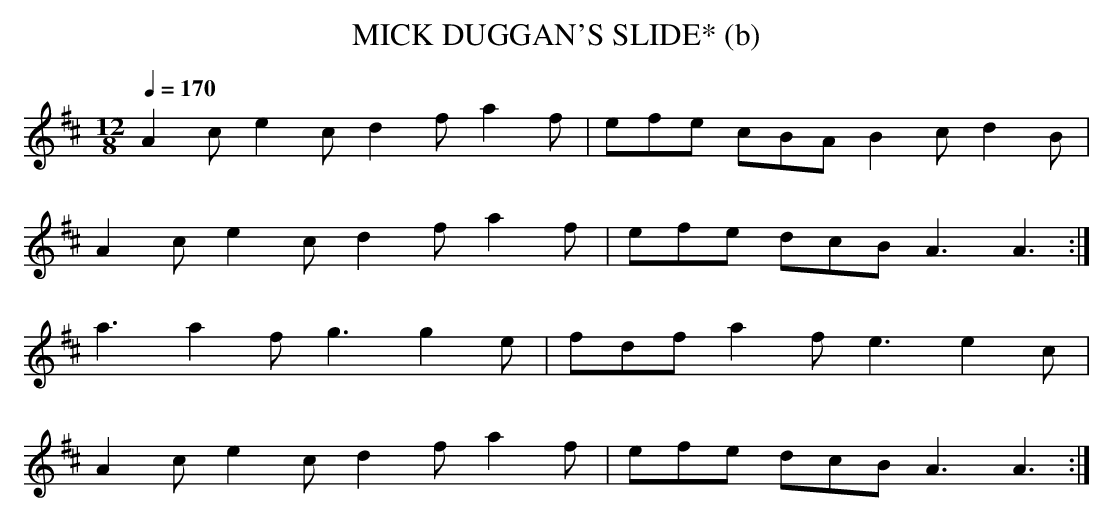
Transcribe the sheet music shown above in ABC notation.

X:1
T:MICK DUGGAN'S SLIDE* (b)
Q:1/4=170
L:1/8
M:12/8
K:Amix
A2c e2c d2f a2f|efe cBA B2c d2B|
A2c e2c d2f a2f|efe dcB A3 A3:|
a3 a2f g3 g2e|fdf a2f e3 e2c|
A2c e2c d2f a2f|efe dcB A3 A3:|
